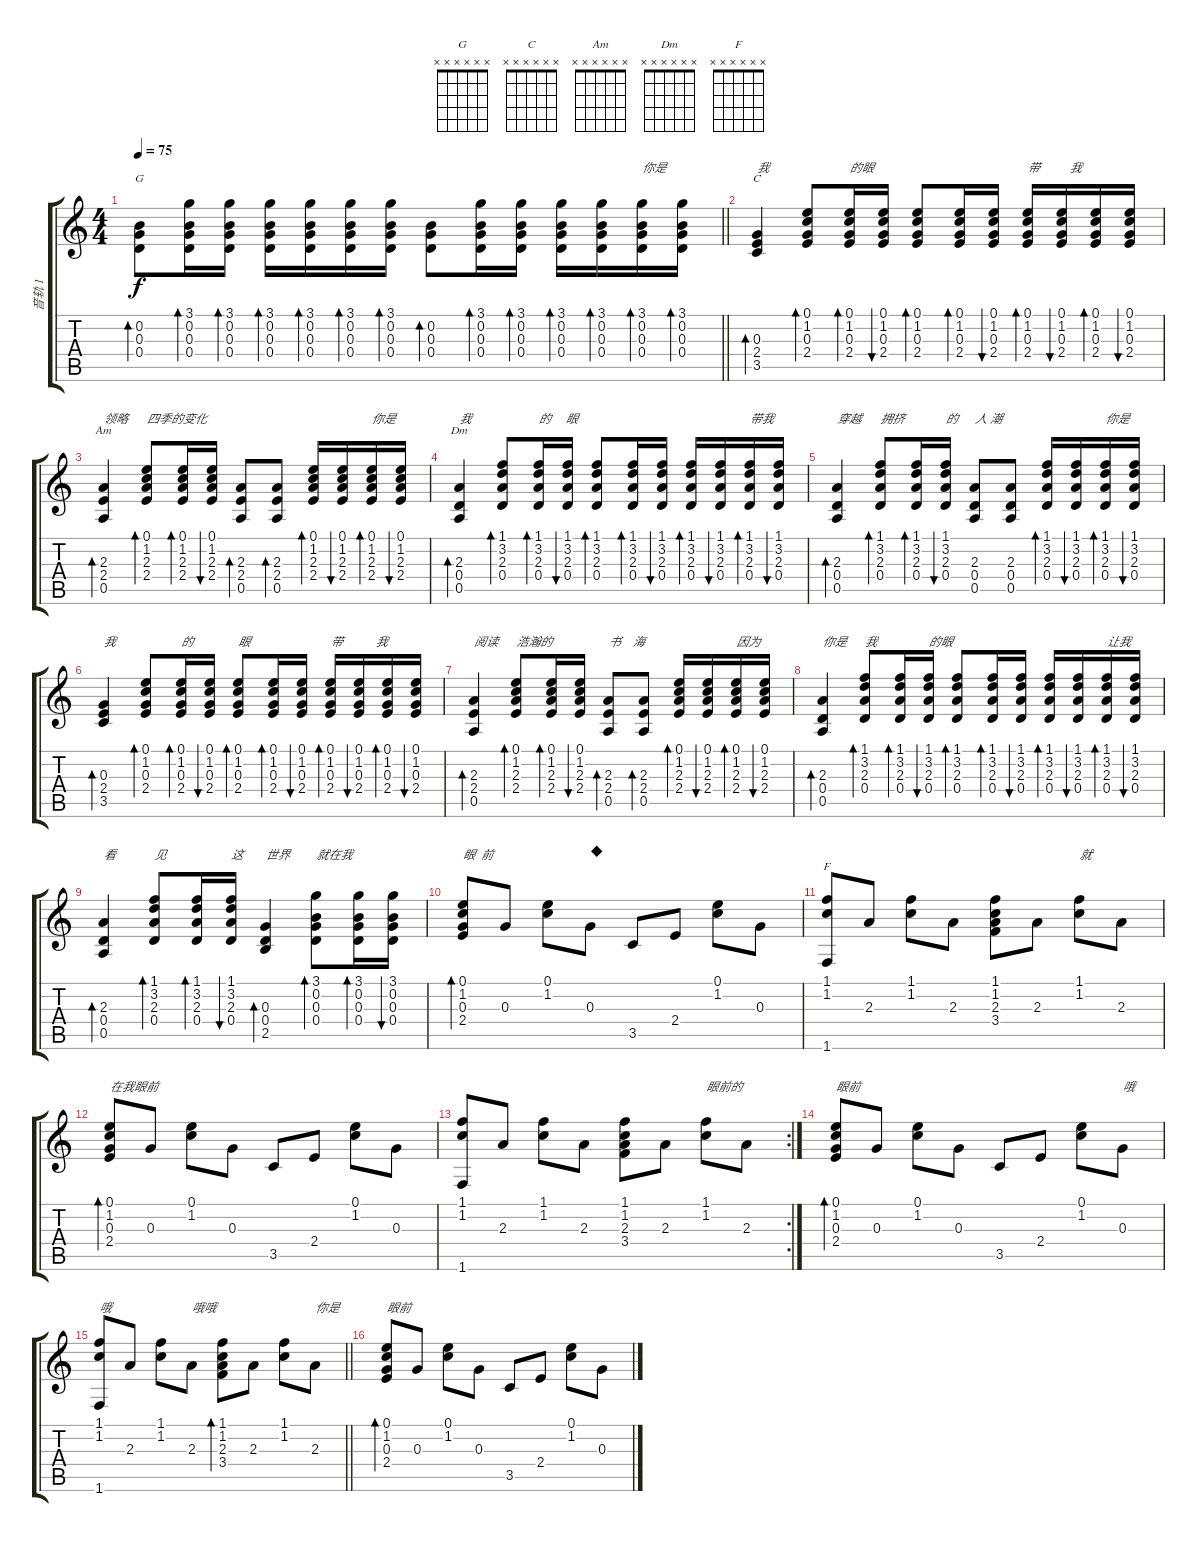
\track ("音轨 1" "音轨 1") {instrument acousticguitarsteel}
\staff {score tabs}
\tuning (E4 B3 G3 D3 A2 E2) {hide}
\chord ("G" x x x x x x)
\chord ("C" x x x x x x)
\chord ("Am" x x x x x x)
\chord ("Dm" x x x x x x)
\chord ("F" x x x x x x)
\ts (4 4)
\tempo 75
\clef g2
\barLineRight lightlight
\ks c
(0.2 0.3 0.4).8{bd 120 ch "G" dy f} (3.1 0.2 0.3 0.4).16{bd 60} (3.1 0.2 0.3 0.4).16{bd 60} (3.1 0.2 0.3 0.4).16{bd 60} (3.1 0.2 0.3 0.4).16{bd 60} (3.1 0.2 0.3 0.4).16{bd 60} (3.1 0.2 0.3 0.4).16{bd 60} (0.2 0.3 0.4).8{bd 120} (3.1 0.2 0.3 0.4).16{bd 60} (3.1 0.2 0.3 0.4).16{bd 60} (3.1 0.2 0.3 0.4).16{bd 60} (3.1 0.2 0.3 0.4).16{bd 60} (3.1 0.2 0.3 0.4).16{bd 60 txt "你是"} (3.1 0.2 0.3 0.4).16{bd 60} |
(0.3 2.4 3.5).4{bd 240 ch "C" txt "我"} (0.1 1.2 0.3 2.4).8{bd 120} (0.1 1.2 0.3 2.4).16{bd 60 txt "的眼"} (0.1 1.2 0.3 2.4).16{bu 60} (0.1 1.2 0.3 2.4).8{bd 120} (0.1 1.2 0.3 2.4).16{bd 60} (0.1 1.2 0.3 2.4).16{bu 60} (0.1 1.2 0.3 2.4).16{bd 60 txt "带          我"} (0.1 1.2 0.3 2.4).16{bu 60} (0.1 1.2 0.3 2.4).16{bd 60} (0.1 1.2 0.3 2.4).16{bu 60} |
(2.3 2.4 0.5).4{bd 240 ch "Am" txt "领略"} (0.1 1.2 2.3 2.4).8{bd 120 txt "四季的变化"} (0.1 1.2 2.3 2.4).16{bd 60} (0.1 1.2 2.3 2.4).16{bu 60} (2.3 2.4 0.5).8{bd 120} (2.3 2.4 0.5).8{bd 120} (0.1 1.2 2.3 2.4).16{bd 60} (0.1 1.2 2.3 2.4).16{bu 60} (0.1 1.2 2.3 2.4).16{bd 60 txt "你是"} (0.1 1.2 2.3 2.4).16{bu 60} |
(2.3 0.4 0.5).4{bd 240 ch "Dm" txt "我"} (1.1 3.2 2.3 0.4).8{bd 120} (1.1 3.2 2.3 0.4).16{bd 60 txt "的     眼"} (1.1 3.2 2.3 0.4).16{bu 60} (1.1 3.2 2.3 0.4).8{bd 120} (1.1 3.2 2.3 0.4).16{bd 60} (1.1 3.2 2.3 0.4).16{bu 60} (1.1 3.2 2.3 0.4).16{bd 60} (1.1 3.2 2.3 0.4).16{bu 60} (1.1 3.2 2.3 0.4).16{bd 60 txt "带我"} (1.1 3.2 2.3 0.4).16{bu 60} |
(2.3 0.4 0.5).4{bd 240 txt "穿越"} (1.1 3.2 2.3 0.4).8{bd 120 txt "拥挤"} (1.1 3.2 2.3 0.4).16{bd 60} (1.1 3.2 2.3 0.4).16{bu 60 txt "的"} (2.3 0.4 0.5).8{txt "人 潮"} (2.3 0.4 0.5).8 (1.1 3.2 2.3 0.4).16{bd 60} (1.1 3.2 2.3 0.4).16{bu 60} (1.1 3.2 2.3 0.4).16{bd 60 txt "你是"} (1.1 3.2 2.3 0.4).16{bu 60} |
(0.3 2.4 3.5).4{bd 240 txt "我"} (0.1 1.2 0.3 2.4).8{bd 120} (0.1 1.2 0.3 2.4).16{bd 60 txt "的"} (0.1 1.2 0.3 2.4).16{bu 60} (0.1 1.2 0.3 2.4).8{bd 120 txt "眼"} (0.1 1.2 0.3 2.4).16{bd 60} (0.1 1.2 0.3 2.4).16{bu 60} (0.1 1.2 0.3 2.4).16{bd 60 txt "带           我"} (0.1 1.2 0.3 2.4).16{bu 60} (0.1 1.2 0.3 2.4).16{bd 60} (0.1 1.2 0.3 2.4).16{bu 60} |
(2.3 2.4 0.5).4{bd 240 txt "阅读"} (0.1 1.2 2.3 2.4).8{bd 120 txt "浩瀚的"} (0.1 1.2 2.3 2.4).16{bd 60} (0.1 1.2 2.3 2.4).16{bu 60} (2.3 2.4 0.5).8{bd 120 txt "书    海"} (2.3 2.4 0.5).8{bd 120} (0.1 1.2 2.3 2.4).16{bd 60} (0.1 1.2 2.3 2.4).16{bu 60} (0.1 1.2 2.3 2.4).16{bd 60 txt "因为"} (0.1 1.2 2.3 2.4).16{bu 60} |
(2.3 0.4 0.5).4{bd 240 txt "你是"} (1.1 3.2 2.3 0.4).8{bd 120 txt "我"} (1.1 3.2 2.3 0.4).16{bd 60} (1.1 3.2 2.3 0.4).16{bu 60 txt "的眼"} (1.1 3.2 2.3 0.4).8{bd 120} (1.1 3.2 2.3 0.4).16{bd 60} (1.1 3.2 2.3 0.4).16{bu 60} (1.1 3.2 2.3 0.4).16{bd 60} (1.1 3.2 2.3 0.4).16{bu 60} (1.1 3.2 2.3 0.4).16{bd 60 txt "让我"} (1.1 3.2 2.3 0.4).16{bu 60} |
(2.3 0.4 0.5).4{bd 240 txt "看"} (1.1 3.2 2.3 0.4).8{bd 120 txt "见"} (1.1 3.2 2.3 0.4).16{bd 60} (1.1 3.2 2.3 0.4).16{bu 60 txt "这"} (0.3 0.4 2.5).4{bd 240 txt "世界"} (3.1 0.2 0.3 0.4).8{bd 120 txt "就在我"} (3.1 0.2 0.3 0.4).16{bd 60} (3.1 0.2 0.3 0.4).16{bu 60} |
(0.1 1.2 0.3 2.4).8{bd 120 txt "眼  前"} 0.3.8 (0.1 1.2).8 0.3.8{txt "◆"} 3.5.8 2.4.8 (0.1 1.2).8 0.3.8 |
(1.1 1.2 1.6).8{ch "F"} 2.3.8 (1.1 1.2).8 2.3.8 (1.1 1.2 2.3 3.4).8 2.3.8 (1.1 1.2).8{txt "就"} 2.3.8 |
(0.1 1.2 0.3 2.4).8{bd 120 txt "在我眼前"} 0.3.8 (0.1 1.2).8 0.3.8 3.5.8 2.4.8 (0.1 1.2).8 0.3.8 |
\rc 2
(1.1 1.2 1.6).8 2.3.8 (1.1 1.2).8 2.3.8 (1.1 1.2 2.3 3.4).8 2.3.8 (1.1 1.2).8{txt "眼前的"} 2.3.8 |
(0.1 1.2 0.3 2.4).8{bd 120 txt "眼前"} 0.3.8 (0.1 1.2).8 0.3.8 3.5.8 2.4.8 (0.1 1.2).8 0.3.8{txt "哦"} |
\barLineRight lightlight
(1.1 1.2 1.6).8{txt "哦"} 2.3.8 (1.1 1.2).8 2.3.8{txt "哦哦"} (1.1 1.2 2.3 3.4).8{bd 120} 2.3.8 (1.1 1.2).8 2.3.8{txt "你是"} |
(0.1 1.2 0.3 2.4).8{bd 120 txt "眼前"} 0.3.8 (0.1 1.2).8 0.3.8 3.5.8 2.4.8 (0.1 1.2).8 0.3.8
